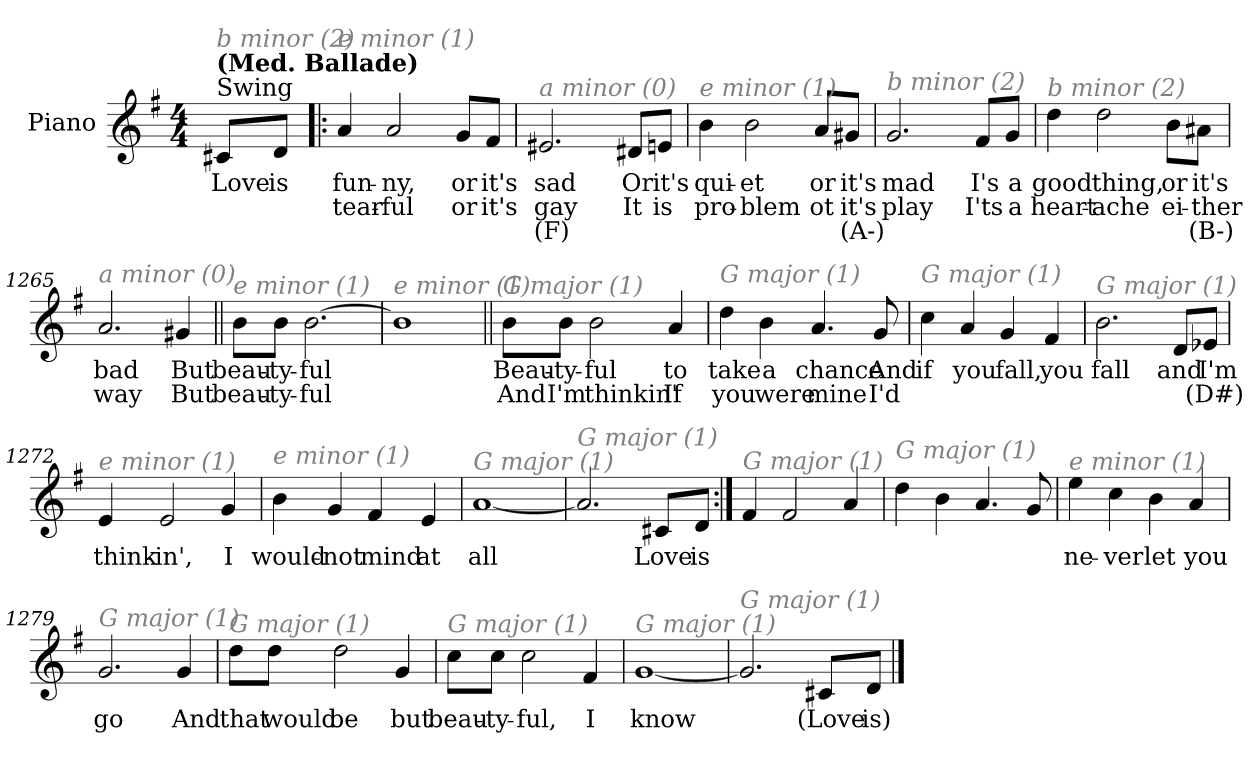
**kern	**text	**text	**text
*part1	*part1	*part1	*part1
*staff1	*staff1	*staff1	*staff1
*I"Piano	*	*	*
*I'Pno.	*	*	*
*clefG2	*	*	*
*k[f#]	*	*	*
*M4/4	*	*	*
=1	=1	=1	=1
!LO:TX:a:t=Swing	!	!	!
!LO:TX:a:B:t=(Med. Ballade)	!	!	!
!LO:TX:i:color=#808080:t=b minor (2)	!	!	!
!	!LO:LY:b	!	!
8c#X/L	Love	.	.
!	!LO:LY:b	!	!
8d/J	is	.	.
=1260!|:	=1260!|:	=1260!|:	=1260!|:
!LO:TX:i:color=#808080:t=e minor (1)	!	!	!
!	!LO:LY:b	!LO:LY:b	!
4a/	fun-	tear-	.
!	!LO:LY:b	!LO:LY:b	!
2a/	-ny,	-ful	.
!	!LO:LY:b	!LO:LY:b	!
8g/L	or	or	.
!	!LO:LY:b	!LO:LY:b	!
8f#/J	it's	it's	.
=1261	=1261	=1261	=1261
!LO:TX:i:color=#808080:t=a minor (0)	!	!	!
!	!LO:LY:b	!LO:LY:b	!
2.e#Xi/	sad	gay	(F)
!	!LO:LY:b	!LO:LY:b	!
8d#X/L	Or	It	.
!	!LO:LY:b	!LO:LY:b	!
8e/J	it's	is	.
=1262	=1262	=1262	=1262
!LO:TX:i:color=#808080:t=e minor (1)	!	!	!
!	!LO:LY:b	!LO:LY:b	!
4b\	qui-	pro-	.
!	!LO:LY:b	!LO:LY:b	!
2b\	-et	-blem	.
!	!LO:LY:b	!LO:LY:b	!
8a/L	or	ot	.
!	!LO:LY:b	!LO:LY:b	!
8g#Xj/J	it's	it's	(A-)
!!LO:LB:g=z
=1263	=1263	=1263	=1263
!LO:TX:i:color=#808080:t=b minor (2)	!	!	!
!	!LO:LY:b	!LO:LY:b	!
2.g/	mad	play	.
!	!LO:LY:b	!LO:LY:b	!
8f#/L	I's	I'ts	.
!	!LO:LY:b	!LO:LY:b	!
8g/J	a	a	.
=1264	=1264	=1264	=1264
!LO:TX:i:color=#808080:t=b minor (2)	!	!	!
!	!LO:LY:b	!LO:LY:b	!
4dd\	good	heart-	.
!	!LO:LY:b	!LO:LY:b	!
2dd\	thing,	-ache	.
!	!LO:LY:b	!LO:LY:b	!
8b\L	or	ei-	.
!	!LO:LY:b	!LO:LY:b	!
8a#Xj\J	it's	-ther	(B-)
=1265	=1265	=1265	=1265
!LO:TX:i:color=#808080:t=a minor (0)	!	!	!
!	!LO:LY:b	!LO:LY:b	!
2.a/	bad	way	.
!	!LO:LY:b	!LO:LY:b	!
4g#X/	But	But	.
=1266||	=1266||	=1266||	=1266||
!LO:TX:i:color=#808080:t=e minor (1)	!	!	!
!	!LO:LY:b	!LO:LY:b	!
8b\L	beau-	beau-	.
!	!LO:LY:b	!LO:LY:b	!
8b\J	-ty-	-ty-	.
!	!LO:LY:b	!LO:LY:b	!
[2.b\	-ful	-ful	.
=1267	=1267	=1267	=1267
!LO:TX:i:color=#808080:t=e minor (1)	!	!	!
1b]	.	.	.
!!LO:LB:g=z
=1268||	=1268||	=1268||	=1268||
!LO:TX:i:color=#808080:t=G major (1)	!	!	!
!	!LO:LY:b	!LO:LY:b	!
8b\L	Beau-	And	.
!	!LO:LY:b	!LO:LY:b	!
8b\J	-ty-	I'm	.
!	!LO:LY:b	!LO:LY:b	!
2b\	-ful	thinkin'	.
!	!LO:LY:b	!LO:LY:b	!
4a/	to	If	.
=1269	=1269	=1269	=1269
!LO:TX:i:color=#808080:t=G major (1)	!	!	!
!	!LO:LY:b	!LO:LY:b	!
4dd\	take	you	.
!	!LO:LY:b	!LO:LY:b	!
4b\	a	were	.
!	!LO:LY:b	!LO:LY:b	!
4.a/	chance	mine	.
!	!LO:LY:b	!LO:LY:b	!
8g/	And	I'd	.
=1270	=1270	=1270	=1270
!LO:TX:i:color=#808080:t=G major (1)	!	!	!
!	!LO:LY:b	!	!
4cc\	if	.	.
!	!LO:LY:b	!	!
4a/	you	.	.
!	!LO:LY:b	!	!
4g/	fall,	.	.
!	!LO:LY:b	!	!
4f#/	you	.	.
=1271	=1271	=1271	=1271
!LO:TX:i:color=#808080:t=G major (1)	!	!	!
!	!LO:LY:b	!	!
2.b\	fall	.	.
!	!LO:LY:b	!	!
8d/L	and	.	.
!	!LO:LY:b	!	!
8e-Xj/J	I'm	(D#)	.
!!LO:LB:g=z
=1272	=1272	=1272	=1272
!LO:TX:i:color=#808080:t=e minor (1)	!	!	!
!	!LO:LY:b	!	!
4e/	think-	.	.
!	!LO:LY:b	!	!
2e/	-in',	.	.
!	!LO:LY:b	!	!
4g/	I	.	.
=1273	=1273	=1273	=1273
!LO:TX:i:color=#808080:t=e minor (1)	!	!	!
!	!LO:LY:b	!	!
4b\	would-	.	.
!	!LO:LY:b	!	!
4g/	-not	.	.
!	!LO:LY:b	!	!
4f#/	mind	.	.
!	!LO:LY:b	!	!
4e/	at	.	.
=1274	=1274	=1274	=1274
!LO:TX:i:color=#808080:t=G major (1)	!	!	!
!	!LO:LY:b	!	!
[1a	all	.	.
=1275	=1275	=1275	=1275
!LO:TX:i:color=#808080:t=G major (1)	!	!	!
2.a/]	.	.	.
!	!LO:LY:b	!	!
8c#X/L	Love	.	.
!	!LO:LY:b	!	!
8d/J	is	.	.
!!LO:LB:g=z
=1276:|!	=1276:|!	=1276:|!	=1276:|!
!LO:TX:i:color=#808080:t=G major (1)	!	!	!
4f#/	.	.	.
2f#/	.	.	.
4a/	.	.	.
=1277	=1277	=1277	=1277
!LO:TX:i:color=#808080:t=G major (1)	!	!	!
4dd\	.	.	.
4b\	.	.	.
4.a/	.	.	.
8g/	.	.	.
=1278	=1278	=1278	=1278
!LO:TX:i:color=#808080:t=e minor (1)	!	!	!
!	!LO:LY:b	!	!
4ee\	ne-	.	.
!	!LO:LY:b	!	!
4cc\	-ver	.	.
!	!LO:LY:b	!	!
4b\	let	.	.
!	!LO:LY:b	!	!
4a/	you	.	.
=1279	=1279	=1279	=1279
!LO:TX:i:color=#808080:t=G major (1)	!	!	!
!	!LO:LY:b	!	!
2.g/	go	.	.
!	!LO:LY:b	!	!
4g/	And	.	.
!!LO:LB:g=z
=1280	=1280	=1280	=1280
!LO:TX:i:color=#808080:t=G major (1)	!	!	!
!	!LO:LY:b	!	!
8dd\L	that	.	.
!	!LO:LY:b	!	!
8dd\J	would	.	.
!	!LO:LY:b	!	!
2dd\	be	.	.
!	!LO:LY:b	!	!
4g/	but	.	.
=1281	=1281	=1281	=1281
!LO:TX:i:color=#808080:t=G major (1)	!	!	!
!	!LO:LY:b	!	!
8cc\L	beau-	.	.
!	!LO:LY:b	!	!
8cc\J	-ty-	.	.
!	!LO:LY:b	!	!
2cc\	-ful,	.	.
!	!LO:LY:b	!	!
4f#/	I	.	.
=1282	=1282	=1282	=1282
!LO:TX:i:color=#808080:t=G major (1)	!	!	!
!	!LO:LY:b	!	!
[1g	know	.	.
=1283	=1283	=1283	=1283
!LO:TX:i:color=#808080:t=G major (1)	!	!	!
2.g/]	.	.	.
!	!LO:LY:b	!	!
8c#X/L	(Love	.	.
!	!LO:LY:b	!	!
8d/J	is)	.	.
==	==	==	==
*-	*-	*-	*-
